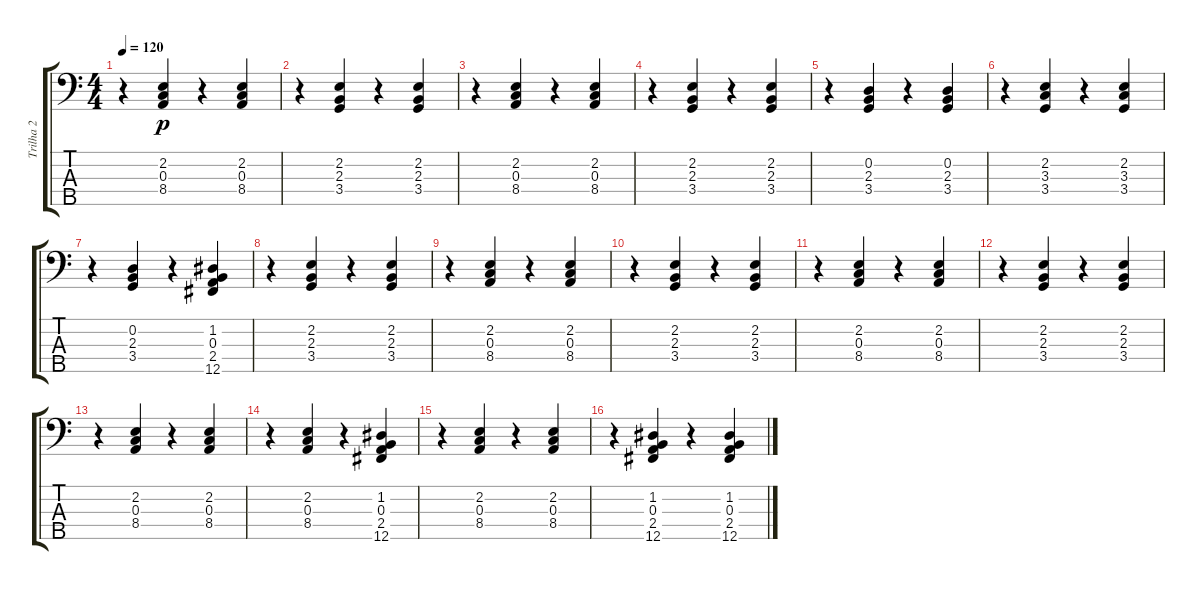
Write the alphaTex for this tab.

\track ("Trilha 2" "Trilha 2") {instrument acousticguitarnylon}
\staff {score tabs}
\tuning (G2 D2 A1 E1 B0) {hide}
\ts (4 4)
\tempo 120
\clef f4
\ks c
r.4{dy p} (2.2 0.3 8.4).4 r.4 (2.2 0.3 8.4).4 |
r.4 (2.2 2.3 3.4).4 r.4 (2.2 2.3 3.4).4 |
r.4 (2.2 0.3 8.4).4 r.4 (2.2 0.3 8.4).4 |
r.4 (2.2 2.3 3.4).4 r.4 (2.2 2.3 3.4).4 |
r.4 (0.2 2.3 3.4).4 r.4 (0.2 2.3 3.4).4 |
r.4 (2.2 3.3 3.4).4 r.4 (2.2 3.3 3.4).4 |
r.4 (0.2 2.3 3.4).4 r.4 (1.2 0.3 2.4 12.5).4 |
r.4 (2.2 2.3 3.4).4 r.4 (2.2 2.3 3.4).4 |
r.4 (2.2 0.3 8.4).4 r.4 (2.2 0.3 8.4).4 |
r.4 (2.2 2.3 3.4).4 r.4 (2.2 2.3 3.4).4 |
r.4 (2.2 0.3 8.4).4 r.4 (2.2 0.3 8.4).4 |
r.4 (2.2 2.3 3.4).4 r.4 (2.2 2.3 3.4).4 |
r.4 (2.2 0.3 8.4).4 r.4 (2.2 0.3 8.4).4 |
r.4 (2.2 0.3 8.4).4 r.4 (1.2 0.3 2.4 12.5).4 |
r.4 (2.2 0.3 8.4).4 r.4 (2.2 0.3 8.4).4 |
r.4 (1.2 0.3 2.4 12.5).4 r.4 (1.2 0.3 2.4 12.5).4
